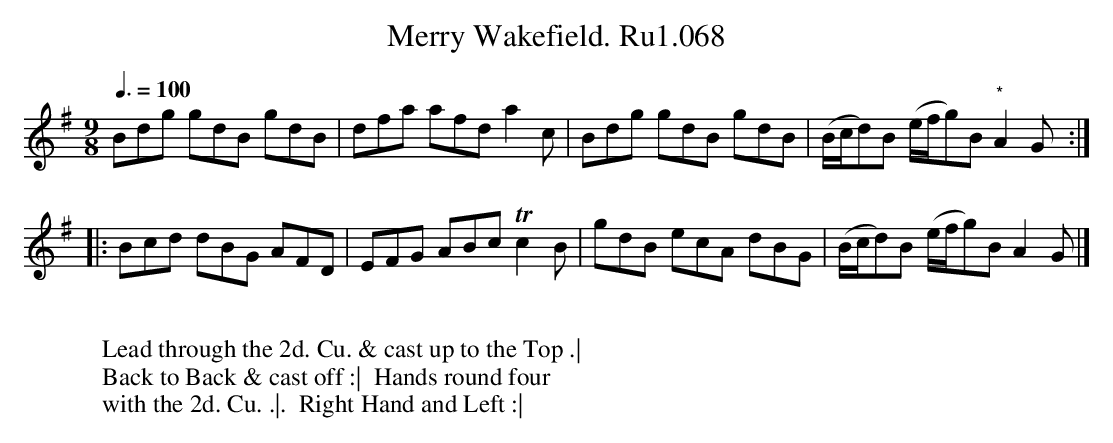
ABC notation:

X:1
T:Merry Wakefield. Ru1.068
L:1/8
M:9/8
Q:3/8=100
K:G
Bdg gdB gdB|dfa afd a2c|Bdg gdB gdB|(B/c/d)B (e/f/g)B "*"A2G :|
|: Bcd dBG AFD|EFG ABc Tc2B|gdB ecA dBG| (B/c/d)B (e/f/g)B A2G |]
W:
W: Lead through the 2d. Cu. & cast up to the Top .|
W: Back to Back & cast off :|  Hands round four
W: with the 2d. Cu. .|.  Right Hand and Left :|
